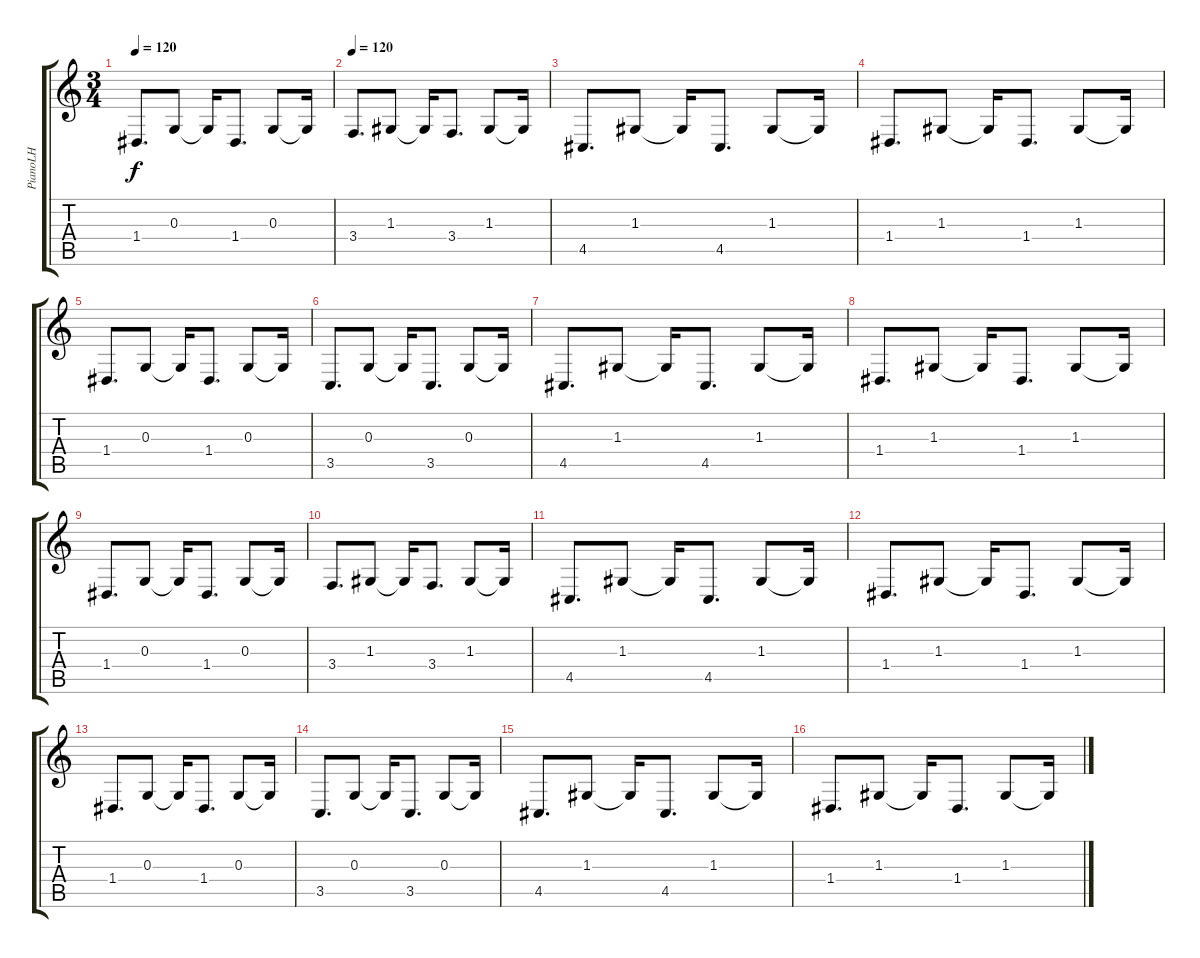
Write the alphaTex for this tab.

\track ("PianoLH" "PianoLH") {instrument brightacousticpiano}
\staff {score tabs}
\tuning (E4 B3 G3 D3 A2 Eb2) {hide}
\ts (3 4)
\tempo 120
\clef g2
\ks c
1.4.8{d dy f} 0.3.8 0.3{t}.16 1.4.8{d} 0.3.8 0.3{t}.16 |
\tempo 120
3.4.8{d} 1.3.8 1.3{t}.16 3.4.8{d} 1.3.8 1.3{t}.16 |
4.5.8{d} 1.3.8 1.3{t}.16 4.5.8{d} 1.3.8 1.3{t}.16 |
1.4.8{d} 1.3.8 1.3{t}.16 1.4.8{d} 1.3.8 1.3{t}.16 |
1.4.8{d} 0.3.8 0.3{t}.16 1.4.8{d} 0.3.8 0.3{t}.16 |
3.5.8{d} 0.3.8 0.3{t}.16 3.5.8{d} 0.3.8 0.3{t}.16 |
4.5.8{d} 1.3.8 1.3{t}.16 4.5.8{d} 1.3.8 1.3{t}.16 |
1.4.8{d} 1.3.8 1.3{t}.16 1.4.8{d} 1.3.8 1.3{t}.16 |
1.4.8{d} 0.3.8 0.3{t}.16 1.4.8{d} 0.3.8 0.3{t}.16 |
3.4.8{d} 1.3.8 1.3{t}.16 3.4.8{d} 1.3.8 1.3{t}.16 |
4.5.8{d} 1.3.8 1.3{t}.16 4.5.8{d} 1.3.8 1.3{t}.16 |
1.4.8{d} 1.3.8 1.3{t}.16 1.4.8{d} 1.3.8 1.3{t}.16 |
1.4.8{d} 0.3.8 0.3{t}.16 1.4.8{d} 0.3.8 0.3{t}.16 |
3.5.8{d} 0.3.8 0.3{t}.16 3.5.8{d} 0.3.8 0.3{t}.16 |
4.5.8{d} 1.3.8 1.3{t}.16 4.5.8{d} 1.3.8 1.3{t}.16 |
1.4.8{d} 1.3.8 1.3{t}.16 1.4.8{d} 1.3.8 1.3{t}.16
